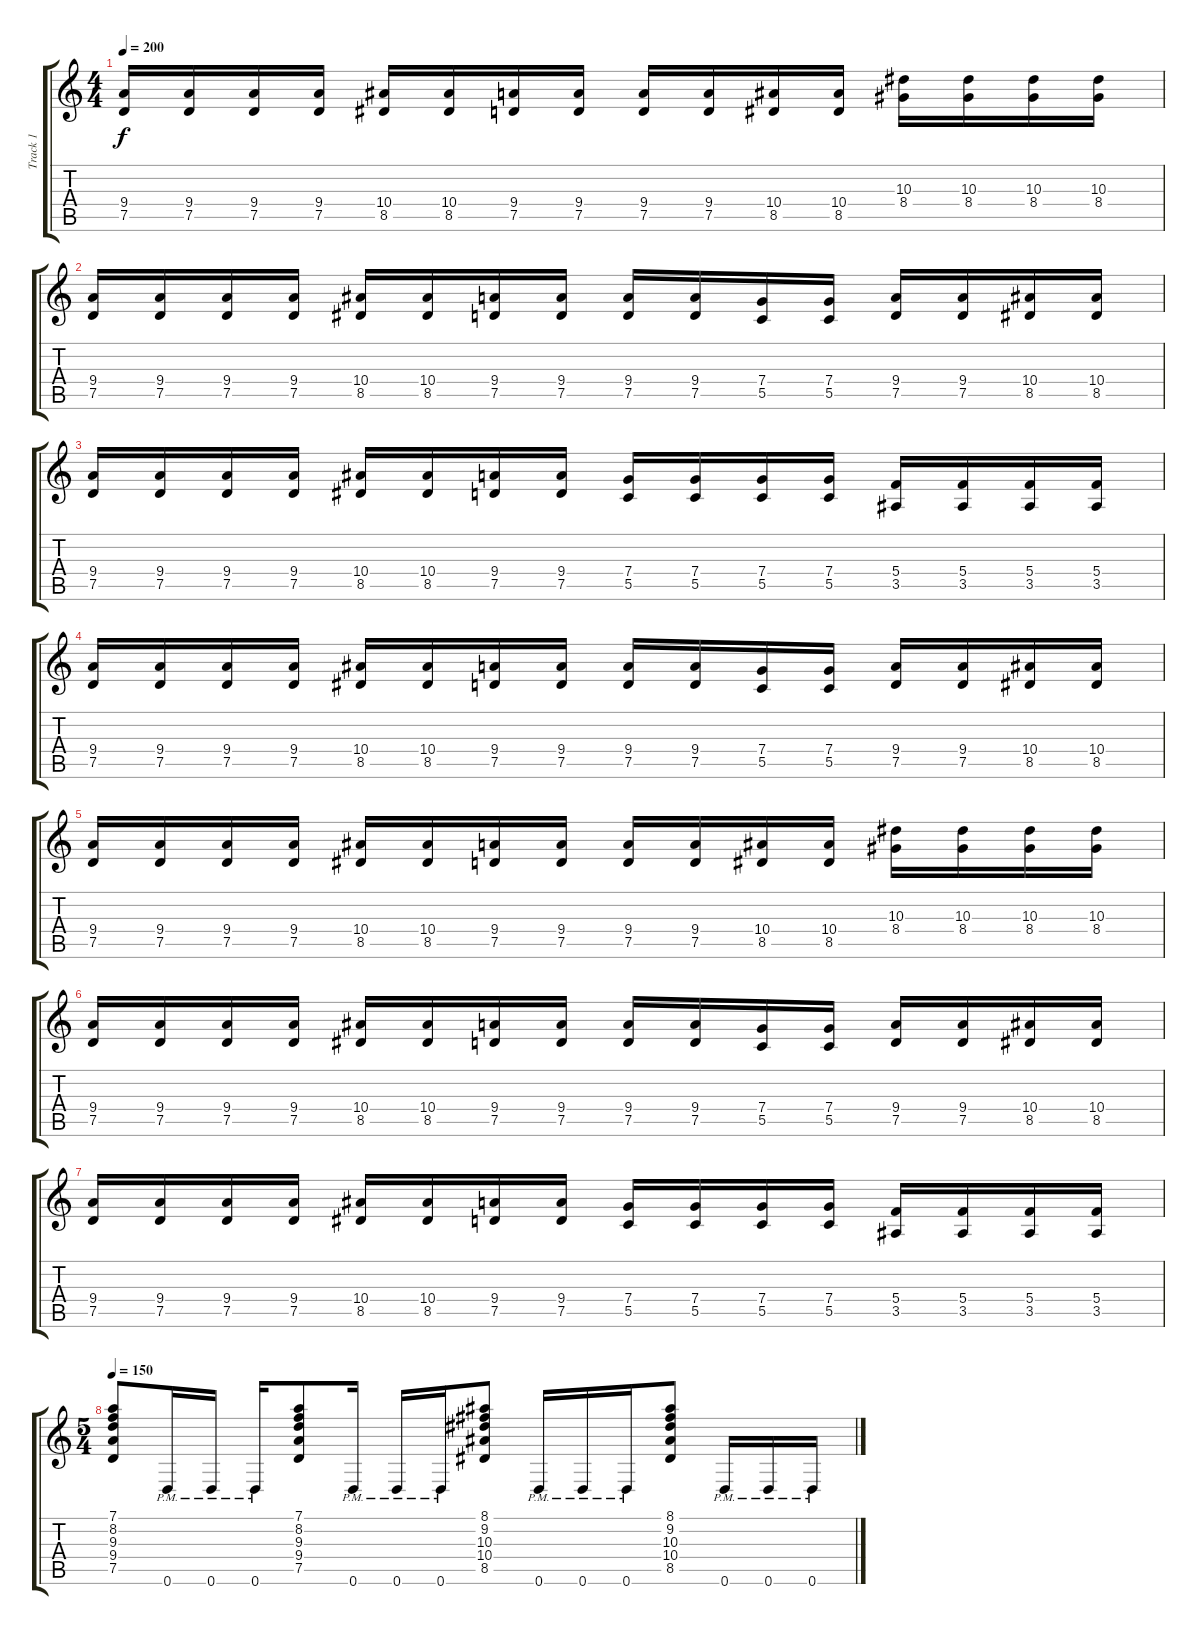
\track ("Track 1" "Track 1") {instrument distortionguitar}
\staff {score tabs}
\tuning (D4 A3 F3 C3 G2 D2) {hide}
\ts (4 4)
\tempo 200
\clef g2
\ks c
(9.4 7.5).16{dy f} (9.4 7.5).16 (9.4 7.5).16 (9.4 7.5).16 (10.4 8.5).16 (10.4 8.5).16 (9.4 7.5).16 (9.4 7.5).16 (9.4 7.5).16 (9.4 7.5).16 (10.4 8.5).16 (10.4 8.5).16 (10.3 8.4).16 (10.3 8.4).16 (10.3 8.4).16 (10.3 8.4).16 |
(9.4 7.5).16 (9.4 7.5).16 (9.4 7.5).16 (9.4 7.5).16 (10.4 8.5).16 (10.4 8.5).16 (9.4 7.5).16 (9.4 7.5).16 (9.4 7.5).16 (9.4 7.5).16 (7.4 5.5).16 (7.4 5.5).16 (9.4 7.5).16 (9.4 7.5).16 (10.4 8.5).16 (10.4 8.5).16 |
(9.4 7.5).16 (9.4 7.5).16 (9.4 7.5).16 (9.4 7.5).16 (10.4 8.5).16 (10.4 8.5).16 (9.4 7.5).16 (9.4 7.5).16 (7.4 5.5).16 (7.4 5.5).16 (7.4 5.5).16 (7.4 5.5).16 (5.4 3.5).16 (5.4 3.5).16 (5.4 3.5).16 (5.4 3.5).16 |
(9.4 7.5).16 (9.4 7.5).16 (9.4 7.5).16 (9.4 7.5).16 (10.4 8.5).16 (10.4 8.5).16 (9.4 7.5).16 (9.4 7.5).16 (9.4 7.5).16 (9.4 7.5).16 (7.4 5.5).16 (7.4 5.5).16 (9.4 7.5).16 (9.4 7.5).16 (10.4 8.5).16 (10.4 8.5).16 |
(9.4 7.5).16 (9.4 7.5).16 (9.4 7.5).16 (9.4 7.5).16 (10.4 8.5).16 (10.4 8.5).16 (9.4 7.5).16 (9.4 7.5).16 (9.4 7.5).16 (9.4 7.5).16 (10.4 8.5).16 (10.4 8.5).16 (10.3 8.4).16 (10.3 8.4).16 (10.3 8.4).16 (10.3 8.4).16 |
(9.4 7.5).16 (9.4 7.5).16 (9.4 7.5).16 (9.4 7.5).16 (10.4 8.5).16 (10.4 8.5).16 (9.4 7.5).16 (9.4 7.5).16 (9.4 7.5).16 (9.4 7.5).16 (7.4 5.5).16 (7.4 5.5).16 (9.4 7.5).16 (9.4 7.5).16 (10.4 8.5).16 (10.4 8.5).16 |
(9.4 7.5).16 (9.4 7.5).16 (9.4 7.5).16 (9.4 7.5).16 (10.4 8.5).16 (10.4 8.5).16 (9.4 7.5).16 (9.4 7.5).16 (7.4 5.5).16 (7.4 5.5).16 (7.4 5.5).16 (7.4 5.5).16 (5.4 3.5).16 (5.4 3.5).16 (5.4 3.5).16 (5.4 3.5).16 |
\ts (5 4)
\tempo 150
(7.1 8.2 9.3 9.4 7.5).8 0.6{pm}.16 0.6{pm}.16 0.6{pm}.16 (7.1 8.2 9.3 9.4 7.5).8 0.6{pm}.16 0.6{pm}.16 0.6{pm}.16 (8.1 9.2 10.3 10.4 8.5).8 0.6{pm}.16 0.6{pm}.16 0.6{pm}.16 (8.1 9.2 10.3 10.4 8.5).8 0.6{pm}.16 0.6{pm}.16 0.6{pm}.16
